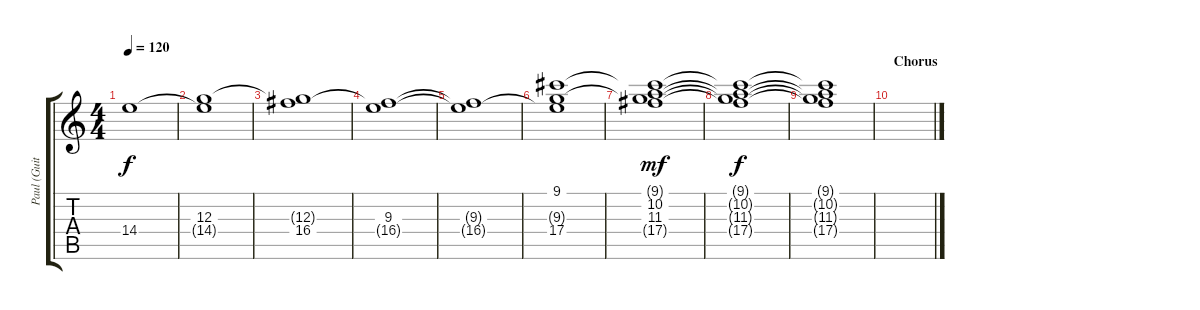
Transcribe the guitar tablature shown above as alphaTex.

\track ("Paul (Guitar FX)" "Paul (Guit") {instrument overdrivenguitar}
\staff {score tabs}
\tuning (E4 B3 G3 D3 A2 E2) {hide}
\ts (4 4)
\tempo 120
\clef g2
\ks c
14.4{t}.1{dy f} |
(12.3 14.4{t}).1 |
(12.3{t} 16.4).1 |
(9.3 16.4{t}).1 |
(9.3{t} 16.4{t}).1 |
(9.1 9.3{t} 17.4).1 |
(9.1{t} 10.2 11.3 17.4{t}).1{dy mf} |
(9.1{t} 10.2{t} 11.3{t} 17.4{t}).1{dy f volume 9} |
(9.1{t} 10.2{t} 11.3{t} 17.4{t}).1 |
\section ("" "Chorus")
